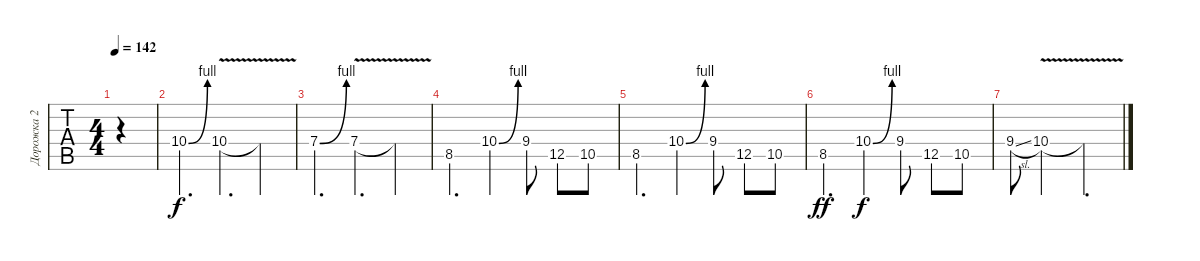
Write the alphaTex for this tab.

\track ("Дорожка 2" "Дорожка 2") {instrument electricguitarclean}
\staff {tabs}
\tuning (Eb4 Bb3 Gb3 Db3 Ab2 Eb2) {hide}
\ts (4 4)
\tempo 142
\clef g2
\ks c
|
10.4{be (bend 0 0 60 4)}.4{d} 10.4{v}.4{d} 10.4{t}.4 |
7.4{be (bend 0 0 60 4)}.4{d} 7.4{v}.4{d} 7.4{t}.4 |
8.5.4{d} 10.4{be (bend 0 0 60 4)}.4 9.4.8 12.5.8 10.5.8 |
8.5.4{d} 10.4{be (bend 0 0 60 4)}.4 9.4.8 12.5.8 10.5.8 |
8.5.4{d dy ff} 10.4{be (bend 0 0 60 4)}.4{dy f} 9.4.8 12.5.8 10.5.8 |
9.4{sl}.8 10.4{v}.2 10.4{t}.4{d}
